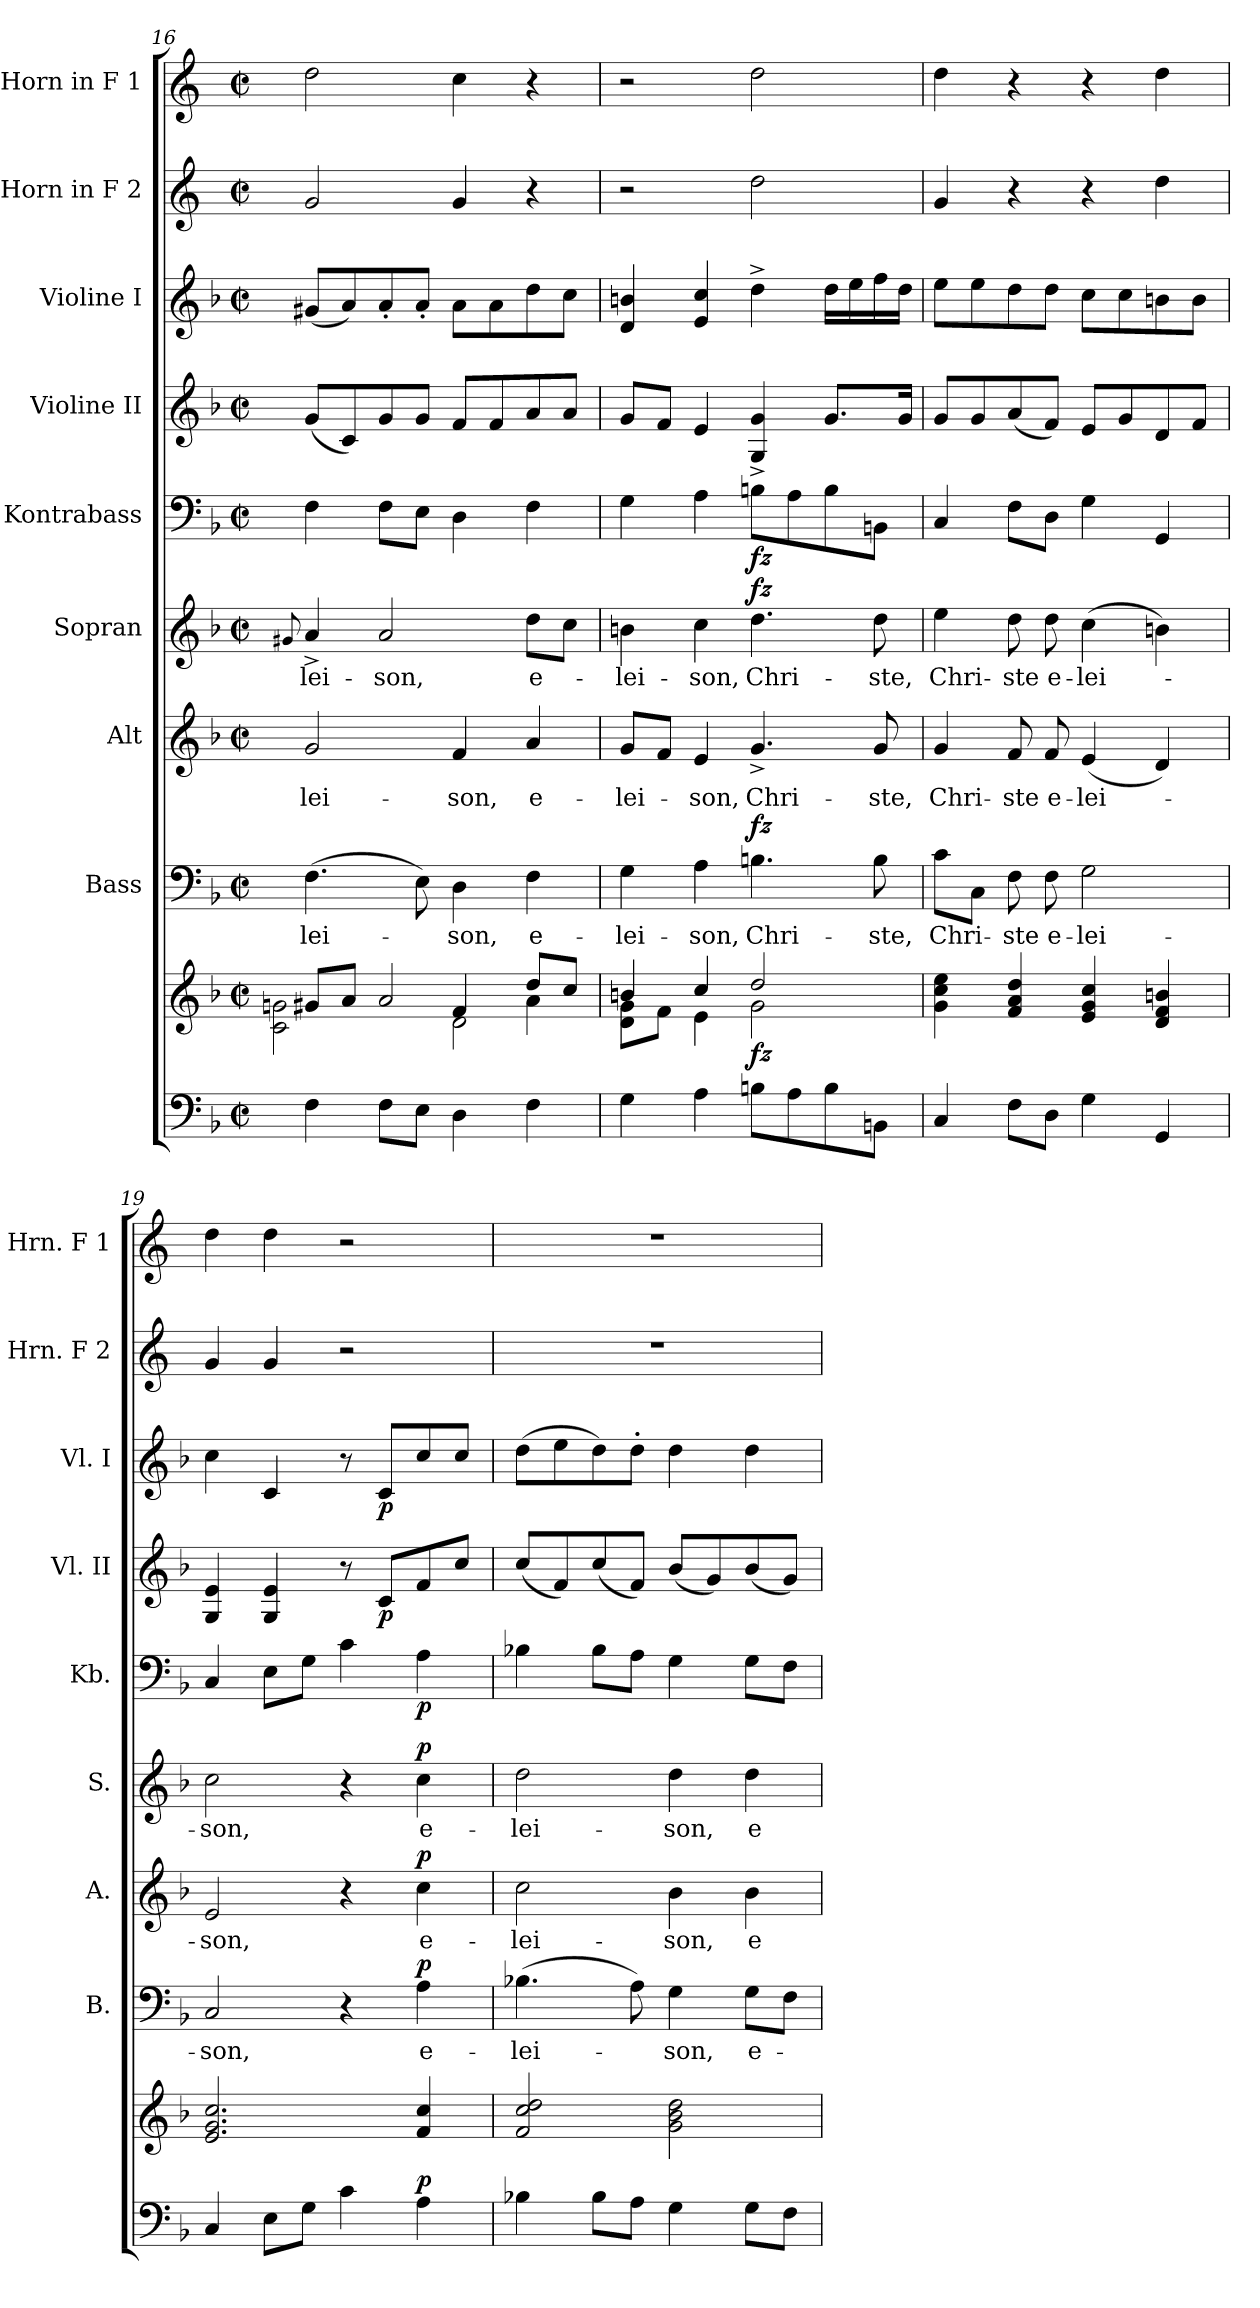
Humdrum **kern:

**kern	**kern	**dynam	**kern	**text	**dynam	**kern	**text	**dynam	**kern	**text	**dynam	**kern	**dynam	**kern	**dynam	**kern	**dynam	**kern	**kern
*part9	*part9	*part9	*part8	*part8	*part8	*part7	*part7	*part7	*part6	*part6	*part6	*part5	*part5	*part4	*part4	*part3	*part3	*part2	*part1
*staff10	*staff9	*staff9/10	*staff8	*staff8	*staff8	*staff7	*staff7	*staff7	*staff6	*staff6	*staff6	*staff5	*staff5	*staff4	*staff4	*staff3	*staff3	*staff2	*staff1
*	*	*	*I"Bass	*	*	*I"Alt	*	*	*I"Sopran	*	*	*I"Kontrabass	*	*I"Violine II	*	*I"Violine I	*	*I"Horn in F 2	*I"Horn in F 1
*	*	*	*I'B.	*	*	*I'A.	*	*	*I'S.	*	*	*I'Kb.	*	*I'Vl. II	*	*I'Vl. I	*	*I'Hrn. F 2	*I'Hrn. F 1
!!LO:PB:g=z
*clefF4	*clefG2	*	*clefF4	*	*	*clefG2	*	*	*clefG2	*	*	*clefF4	*	*clefG2	*	*clefG2	*	*clefG2	*clefG2
*	*	*	*	*	*	*	*	*	*	*	*	*ITrd7c12	*	*	*	*	*	*ITrd4c7	*ITrd4c7
*k[b-]	*k[b-]	*	*k[b-]	*	*	*k[b-]	*	*	*k[b-]	*	*	*k[b-]	*	*k[b-]	*	*k[b-]	*	*k[b-]	*k[b-]
*F:	*F:	*	*F:	*	*	*F:	*	*	*F:	*	*	*F:	*	*F:	*	*F:	*	*F:	*F:
*M2/2	*M2/2	*	*M2/2	*	*	*M2/2	*	*	*M2/2	*	*	*M2/2	*	*M2/2	*	*M2/2	*	*M2/2	*M2/2
*met(c|)	*met(c|)	*	*met(c|)	*	*	*met(c|)	*	*	*met(c|)	*	*	*met(c|)	*	*met(c|)	*	*met(c|)	*	*met(c|)	*met(c|)
=16	=16	=16	=16	=16	=16	=16	=16	=16	=16	=16	=16	=16	=16	=16	=16	=16	=16	=16	=16
.	.	.	.	.	.	.	.	.	8qqg#X/	.	.	.	.	.	.	.	.	.	.
*	*^	*	*	*	*	*	*	*	*	*	*	*	*	*	*	*	*	*	*
*	*	*^	*	*	*	*	*	*	*	*	*	*	*	*	*	*	*	*	*	*
!	!	!	!	!	!	!LO:LY:b	!	!	!LO:LY:b	!	!	!LO:LY:b	!	!	!	!	!	!	!	!	!
4F\	8g#X/L	2c\ 2gn\	2ryy	.	(>4.F\	-lei-	.	2g/	-lei-	.	4a^</	-lei-	.	4FF\	.	(<8g/L	.	(<8g#X/L	.	2c/	2g\
.	8a/J	.	.	.	.	.	.	.	.	.	.	.	.	.	.	8c/)	.	8a/)	.	.	.
!	!	!	!	!	!	!	!	!	!	!	!	!LO:LY:b	!	!	!	!	!	!	!	!	!
8F\L	2a/	.	.	.	.	.	.	.	.	.	2a/	-son,	.	8FF\L	.	8g/	.	8a'</	.	.	.
8E\J	.	.	.	.	8E\)	.	.	.	.	.	.	.	.	8EE\J	.	8g/J	.	8a'</J	.	.	.
!	!	!	!	!	!	!LO:LY:b	!	!	!LO:LY:b	!	!	!	!	!	!	!	!	!	!	!	!
4D\	.	2d\	4f/	.	4D\	-son,	.	4f/	-son,	.	.	.	.	4DD\	.	8f/L	.	8a\L	.	4c/	4f\
.	.	.	.	.	.	.	.	.	.	.	.	.	.	.	.	8f/	.	8a\	.	.	.
!	!	!	!	!	!	!LO:LY:b	!	!	!LO:LY:b	!	!	!LO:LY:b	!	!	!	!	!	!	!	!	!
4F\	8dd/L	.	4a\	.	4F\	e-	.	4a/	e-	.	8dd\L	e-	.	4FF\	.	8a/	.	8dd\	.	4r	4r
.	8cc/J	.	.	.	.	.	.	.	.	.	8cc\J	.	.	.	.	8a/J	.	8cc\J	.	.	.
*	*	*v	*v	*	*	*	*	*	*	*	*	*	*	*	*	*	*	*	*	*	*
=17	=17	=17	=17	=17	=17	=17	=17	=17	=17	=17	=17	=17	=17	=17	=17	=17	=17	=17	=17	=17
!	!	!	!	!	!LO:LY:b	!	!	!LO:LY:b	!	!	!LO:LY:b	!	!	!	!	!	!	!	!	!
4G\	4bn/	8d\ 8g\L	.	4G\	-lei-	.	8g/L	-lei-	.	4bn\	-lei-	.	4GG\	.	8g/L	.	4d/ 4bn/	.	2r	2r
.	.	8f\J	.	.	.	.	8f/J	.	.	.	.	.	.	.	8f/J	.	.	.	.	.
!	!	!	!	!	!LO:LY:b	!	!	!LO:LY:b	!	!	!LO:LY:b	!	!	!	!	!	!	!	!	!
4A\	4cc/	4e\	.	4A\	-son,	.	4e/	-son,	.	4cc\	-son,	.	4AA\	.	4e/	.	4e/ 4cc/	.	.	.
!	!	!	!LO:DY:a=2	!	!LO:LY:b	!LO:DY:a	!	!LO:LY:b	!	!	!LO:LY:b	!LO:DY:a	!	!LO:DY:b	!	!	!	!	!	!
8Bn\L	2dd/	2g\	fz	4.Bn\	Chri-	fz	4.g^</	Chri-	.	4.dd\	Chri-	fz	8BBn\L	fz	4G/^< 4g/^<	.	4dd^>\	.	2g\	2g\
8A\	.	.	.	.	.	.	.	.	.	.	.	.	8AA\	.	.	.	.	.	.	.
8B\	.	.	.	.	.	.	.	.	.	.	.	.	8BB\	.	8.g/L	.	16dd\LL	.	.	.
.	.	.	.	.	.	.	.	.	.	.	.	.	.	.	.	.	16ee\	.	.	.
!	!	!	!	!	!LO:LY:b	!	!	!LO:LY:b	!	!	!LO:LY:b	!	!	!	!	!	!	!	!	!
8BBn\J	.	.	.	8B\	-ste,	.	8g/	-ste,	.	8dd\	-ste,	.	8BBBn\J	.	.	.	16ff\	.	.	.
.	.	.	.	.	.	.	.	.	.	.	.	.	.	.	16g/Jk	.	16dd\JJ	.	.	.
*	*v	*v	*	*	*	*	*	*	*	*	*	*	*	*	*	*	*	*	*	*
=18	=18	=18	=18	=18	=18	=18	=18	=18	=18	=18	=18	=18	=18	=18	=18	=18	=18	=18	=18
!	!	!	!	!LO:LY:b	!	!	!LO:LY:b	!	!	!LO:LY:b	!	!	!	!	!	!	!	!	!
4C/	4g\ 4cc\ 4ee\	.	8c\L	Chri-	.	4g/	Chri-	.	4ee\	Chri-	.	4CC/	.	8g/L	.	8ee\L	.	4c/	4g\
.	.	.	8C\J	.	.	.	.	.	.	.	.	.	.	8g/	.	8ee\	.	.	.
!	!	!	!	!LO:LY:b	!	!	!LO:LY:b	!	!	!LO:LY:b	!	!	!	!	!	!	!	!	!
8F\L	4f/ 4a/ 4dd/	.	8F\	-ste	.	8f/	-ste	.	8dd\	-ste	.	8FF\L	.	(<8a/	.	8dd\	.	4r	4r
!	!	!	!	!LO:LY:b	!	!	!LO:LY:b	!	!	!LO:LY:b	!	!	!	!	!	!	!	!	!
8D\J	.	.	8F\	e-	.	8f/	e-	.	8dd\	e-	.	8DD\J	.	8f/J)	.	8dd\J	.	.	.
!	!	!	!	!LO:LY:b	!	!	!LO:LY:b	!	!	!LO:LY:b	!	!	!	!	!	!	!	!	!
4G\	4e/ 4g/ 4cc/	.	2G\	-lei-	.	(<4e/	-lei-	.	(>4cc\	-lei-	.	4GG\	.	8e/L	.	8cc\L	.	4r	4r
.	.	.	.	.	.	.	.	.	.	.	.	.	.	8g/	.	8cc\	.	.	.
4GG/	4d/ 4f/ 4bn/	.	.	.	.	4d/)	.	.	4bn\)	.	.	4GGG/	.	8d/	.	8bn\	.	4g\	4g\
.	.	.	.	.	.	.	.	.	.	.	.	.	.	8f/J	.	8b\J	.	.	.
=19	=19	=19	=19	=19	=19	=19	=19	=19	=19	=19	=19	=19	=19	=19	=19	=19	=19	=19	=19
!	!	!	!	!LO:LY:b	!	!	!LO:LY:b	!	!	!LO:LY:b	!	!	!	!	!	!	!	!	!
4C/	2.e/ 2.g/ 2.cc/	.	2C/	-son,	.	2e/	-son,	.	2cc\	-son,	.	4CC/	.	4G/ 4e/	.	4cc\	.	4c/	4g\
8E\L	.	.	.	.	.	.	.	.	.	.	.	8EE\L	.	4G/ 4e/	.	4c/	.	4c/	4g\
8G\J	.	.	.	.	.	.	.	.	.	.	.	8GG\J	.	.	.	.	.	.	.
4c\	.	.	4r	.	.	4r	.	.	4r	.	.	4C\	.	8r	.	8r	.	2r	2r
!	!	!	!	!	!	!	!	!	!	!	!	!	!	!	!LO:DY:b	!	!LO:DY:b	!	!
.	.	.	.	.	.	.	.	.	.	.	.	.	.	8c/L	p	8c/L	p	.	.
!	!	!LO:DY:a=2	!	!LO:LY:b	!LO:DY:a	!	!LO:LY:b	!LO:DY:a	!	!LO:LY:b	!LO:DY:a	!	!LO:DY:b	!	!	!	!	!	!
4A\	4f/ 4cc/	p	4A\	e-	p	4cc\	e-	p	4cc\	e-	p	4AA\	p	8f/	.	8cc/	.	.	.
.	.	.	.	.	.	.	.	.	.	.	.	.	.	8cc/J	.	8cc/J	.	.	.
!!LO:PB:g=z
=20	=20	=20	=20	=20	=20	=20	=20	=20	=20	=20	=20	=20	=20	=20	=20	=20	=20	=20	=20
!	!	!	!	!LO:LY:b	!	!	!LO:LY:b	!	!	!LO:LY:b	!	!	!	!	!	!	!	!	!
4B-X\	2f/ 2cc/ 2dd/	.	(>4.B-X\	-lei-	.	2cc\	-lei-	.	2dd\	-lei-	.	4BB-X\	.	(<8cc/L	.	(>8dd\L	.	1r	1r
.	.	.	.	.	.	.	.	.	.	.	.	.	.	8f/)	.	8ee\	.	.	.
8B-\L	.	.	.	.	.	.	.	.	.	.	.	8BB-\L	.	(<8cc/	.	8dd\)	.	.	.
8A\J	.	.	8A\)	.	.	.	.	.	.	.	.	8AA\J	.	8f/J)	.	8dd'>\J	.	.	.
!	!	!	!	!LO:LY:b	!	!	!LO:LY:b	!	!	!LO:LY:b	!	!	!	!	!	!	!	!	!
4G\	2g\ 2b-\ 2dd\	.	4G\	-son,	.	4b-\	-son,	.	4dd\	-son,	.	4GG\	.	(<8b-/L	.	4dd\	.	.	.
.	.	.	.	.	.	.	.	.	.	.	.	.	.	8g/)	.	.	.	.	.
!	!	!	!	!LO:LY:b	!	!	!LO:LY:b	!	!	!LO:LY:b	!	!	!	!	!	!	!	!	!
8G\L	.	.	8G\L	e-	.	4b-\	e-	.	4dd\	e-	.	8GG\L	.	(<8b-/	.	4dd\	.	.	.
8F\J	.	.	8F\J	.	.	.	.	.	.	.	.	8FF\J	.	8g/J)	.	.	.	.	.
=	=	=	=	=	=	=	=	=	=	=	=	=	=	=	=	=	=	=	=
*-	*-	*-	*-	*-	*-	*-	*-	*-	*-	*-	*-	*-	*-	*-	*-	*-	*-	*-	*-
